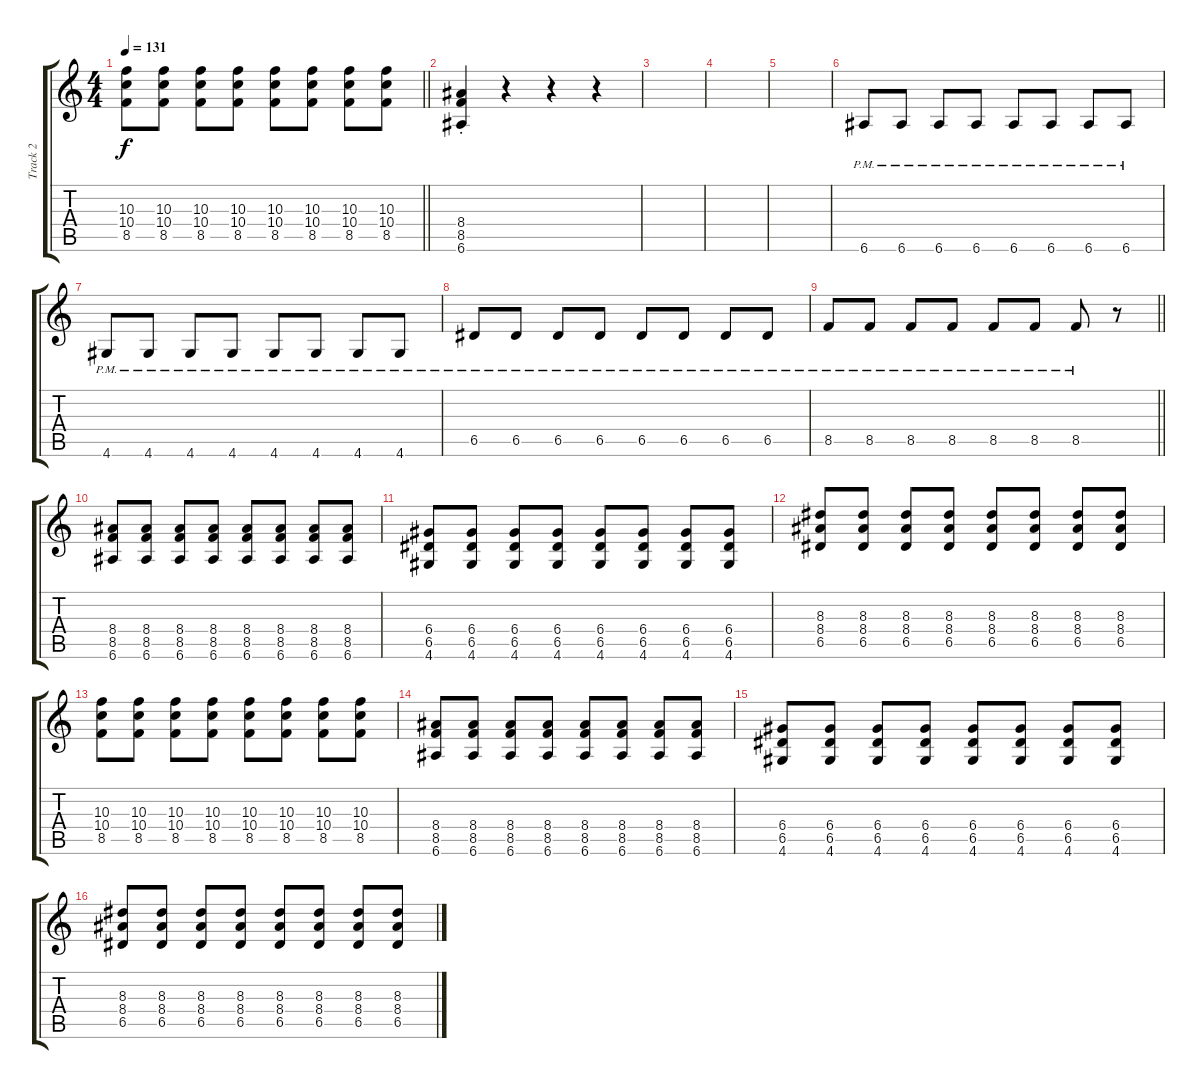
\track ("Track 2" "Track 2") {instrument overdrivenguitar}
\staff {score tabs}
\tuning (E4 B3 G3 D3 A2 E2) {hide}
\ts (4 4)
\tempo 131
\clef g2
\barLineRight lightlight
\ks c
(10.3 10.4 8.5).8{dy f} (10.3 10.4 8.5).8 (10.3 10.4 8.5).8 (10.3 10.4 8.5).8 (10.3 10.4 8.5).8 (10.3 10.4 8.5).8 (10.3 10.4 8.5).8 (10.3 10.4 8.5).8 |
(8.4{st} 8.5{st} 6.6{st}).4 r.4 r.4 r.4 |
|
|
|
6.6{pm}.8 6.6{pm}.8 6.6{pm}.8 6.6{pm}.8 6.6{pm}.8 6.6{pm}.8 6.6{pm}.8 6.6{pm}.8 |
4.6{pm}.8 4.6{pm}.8 4.6{pm}.8 4.6{pm}.8 4.6{pm}.8 4.6{pm}.8 4.6{pm}.8 4.6{pm}.8 |
6.5{pm}.8 6.5{pm}.8 6.5{pm}.8 6.5{pm}.8 6.5{pm}.8 6.5{pm}.8 6.5{pm}.8 6.5{pm}.8 |
\barLineRight lightlight
8.5{pm}.8 8.5{pm}.8 8.5{pm}.8 8.5{pm}.8 8.5{pm}.8 8.5{pm}.8 8.5{pm}.8 r.8 |
(8.4 8.5 6.6).8 (8.4 8.5 6.6).8 (8.4 8.5 6.6).8 (8.4 8.5 6.6).8 (8.4 8.5 6.6).8 (8.4 8.5 6.6).8 (8.4 8.5 6.6).8 (8.4 8.5 6.6).8 |
(6.4 6.5 4.6).8 (6.4 6.5 4.6).8 (6.4 6.5 4.6).8 (6.4 6.5 4.6).8 (6.4 6.5 4.6).8 (6.4 6.5 4.6).8 (6.4 6.5 4.6).8 (6.4 6.5 4.6).8 |
(8.3 8.4 6.5).8 (8.3 8.4 6.5).8 (8.3 8.4 6.5).8 (8.3 8.4 6.5).8 (8.3 8.4 6.5).8 (8.3 8.4 6.5).8 (8.3 8.4 6.5).8 (8.3 8.4 6.5).8 |
(10.3 10.4 8.5).8 (10.3 10.4 8.5).8 (10.3 10.4 8.5).8 (10.3 10.4 8.5).8 (10.3 10.4 8.5).8 (10.3 10.4 8.5).8 (10.3 10.4 8.5).8 (10.3 10.4 8.5).8 |
(8.4 8.5 6.6).8 (8.4 8.5 6.6).8 (8.4 8.5 6.6).8 (8.4 8.5 6.6).8 (8.4 8.5 6.6).8 (8.4 8.5 6.6).8 (8.4 8.5 6.6).8 (8.4 8.5 6.6).8 |
(6.4 6.5 4.6).8 (6.4 6.5 4.6).8 (6.4 6.5 4.6).8 (6.4 6.5 4.6).8 (6.4 6.5 4.6).8 (6.4 6.5 4.6).8 (6.4 6.5 4.6).8 (6.4 6.5 4.6).8 |
(8.3 8.4 6.5).8 (8.3 8.4 6.5).8 (8.3 8.4 6.5).8 (8.3 8.4 6.5).8 (8.3 8.4 6.5).8 (8.3 8.4 6.5).8 (8.3 8.4 6.5).8 (8.3 8.4 6.5).8
